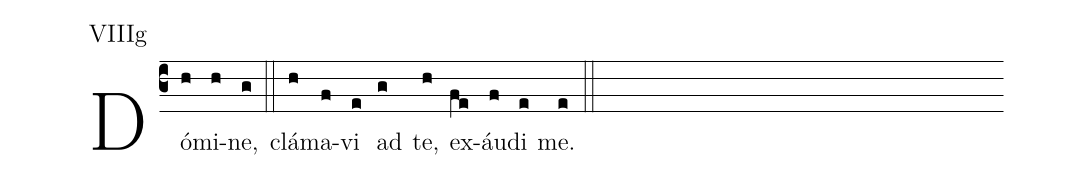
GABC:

annotation: VIIIg;
%%
(c3) Dó(h)mi(h)ne,(g) (::) clá(h)ma(f)vi(e) ad(g) te,(h) ex(fe)áu(f)di(e) me.(e) (::)
